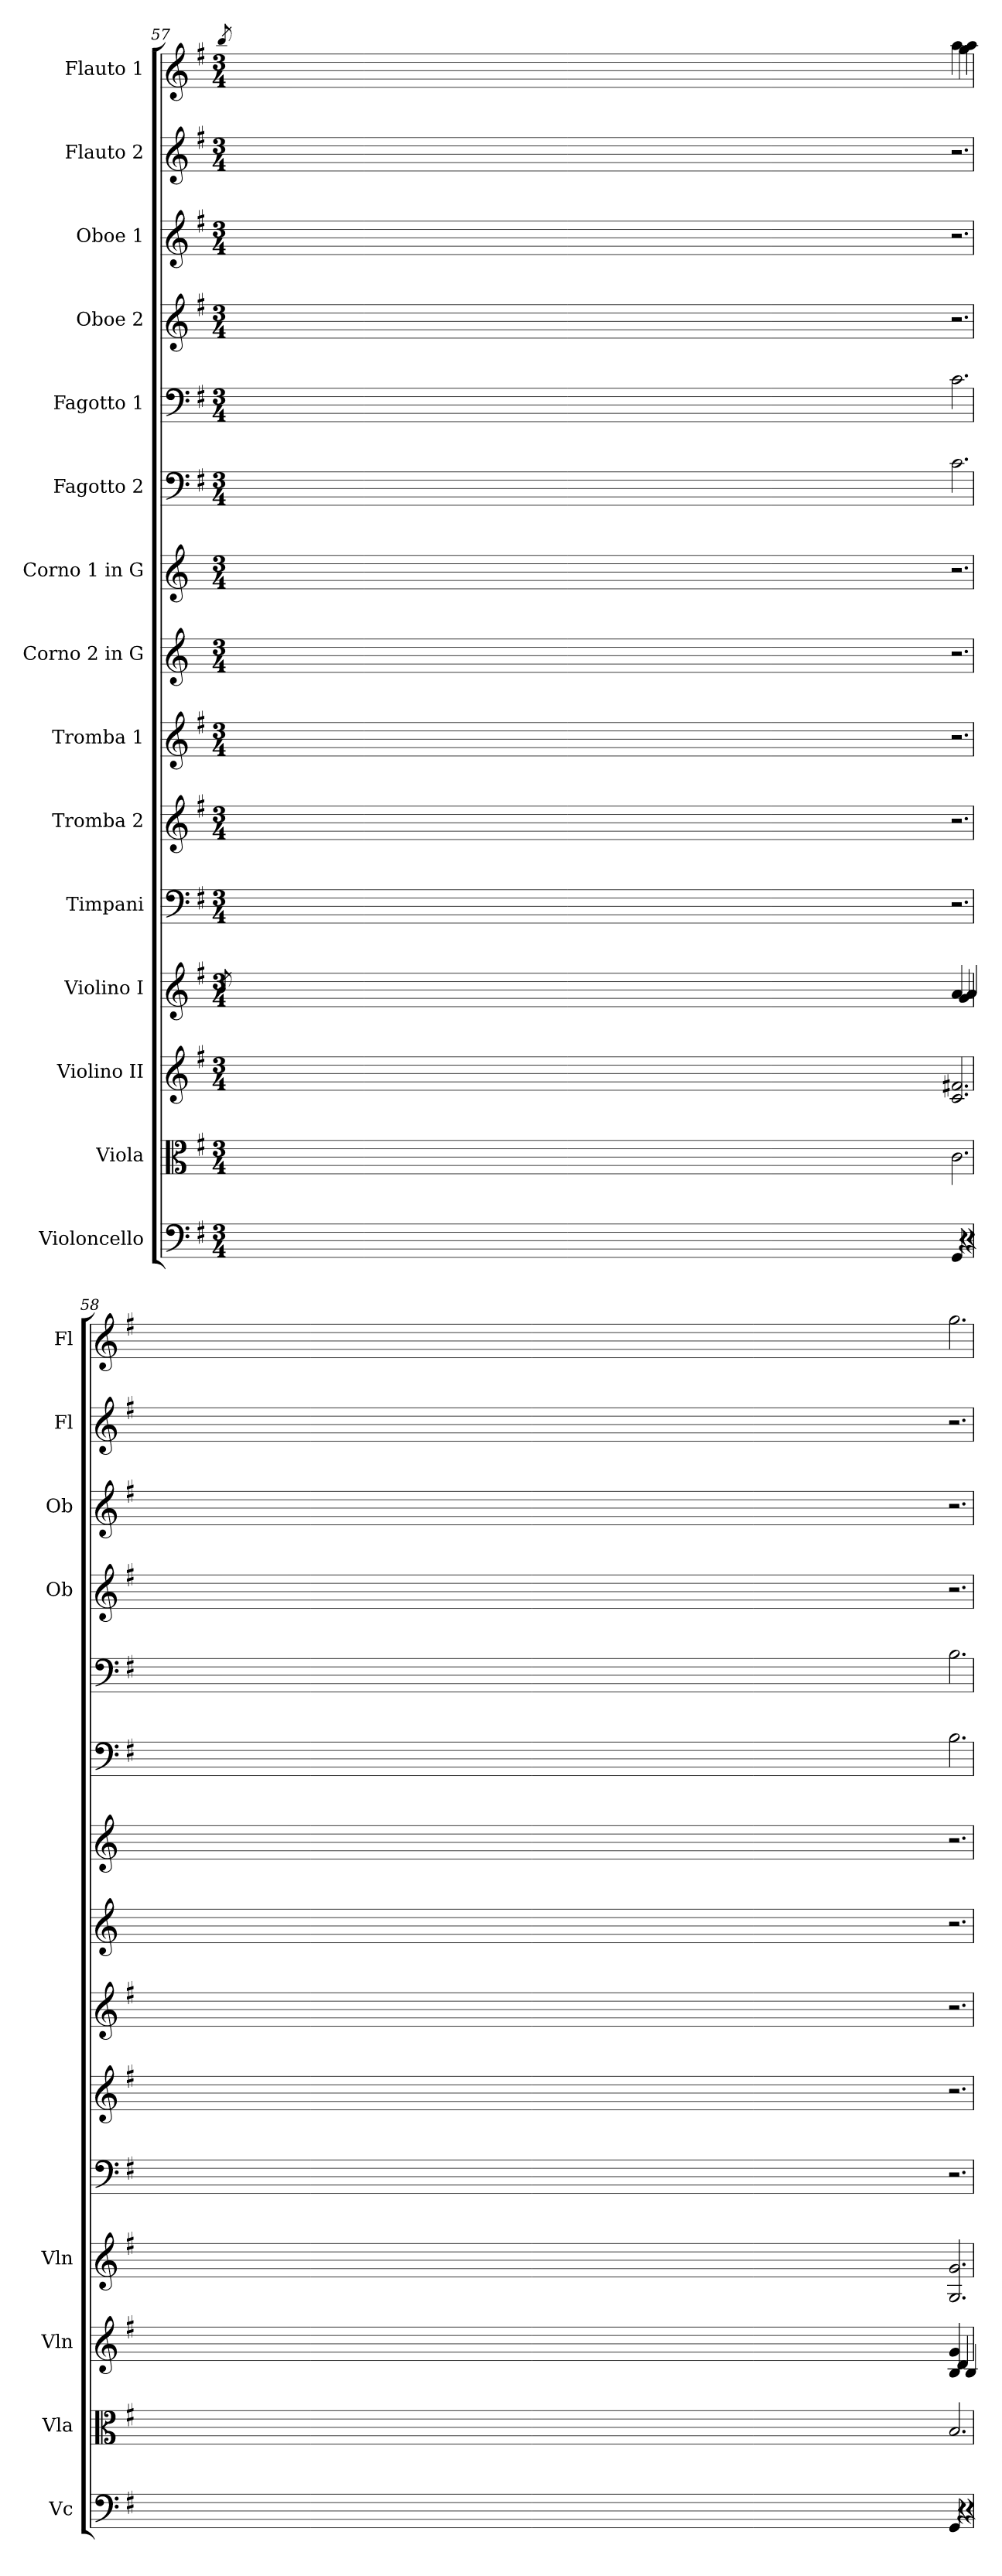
**kern	**kern	**kern	**kern	**kern	**kern	**kern	**kern	**kern	**kern	**kern	**kern	**kern	**kern	**kern
*part15	*part14	*part13	*part12	*part11	*part10	*part9	*part8	*part7	*part6	*part5	*part4	*part3	*part2	*part1
*staff15	*staff14	*staff13	*staff12	*staff11	*staff10	*staff9	*staff8	*staff7	*staff6	*staff5	*staff4	*staff3	*staff2	*staff1
*I"Violoncello	*I"Viola	*I"Violino II	*I"Violino I	*I"Timpani	*I"Tromba 2	*I"Tromba 1	*I"Corno 2 in G	*I"Corno 1 in G	*I"Fagotto 2	*I"Fagotto 1	*I"Oboe 2	*I"Oboe 1	*I"Flauto 2	*I"Flauto 1
*I'Vc	*I'Vla	*I'Vln	*I'Vln	*	*	*	*	*	*	*	*I'Ob	*I'Ob	*I'Fl	*I'Fl
*clefF4	*clefC3	*clefG2	*clefG2	*clefF4	*clefG2	*clefG2	*clefG2	*clefG2	*clefF4	*clefF4	*clefG2	*clefG2	*clefG2	*clefG2
*	*	*	*	*	*ITrd1c2	*ITrd1c2	*ITrd-4c-7	*ITrd-4c-7	*	*	*	*	*	*
*k[f#]	*k[f#]	*k[f#]	*k[f#]	*k[f#]	*k[b-]	*k[b-]	*k[f#]	*k[f#]	*k[f#]	*k[f#]	*k[f#]	*k[f#]	*k[f#]	*k[f#]
*G:	*G:	*G:	*G:	*G:	*F:	*F:	*G:	*G:	*G:	*G:	*G:	*G:	*G:	*G:
*M3/4	*M3/4	*M3/4	*M3/4	*M3/4	*M3/4	*M3/4	*M3/4	*M3/4	*M3/4	*M3/4	*M3/4	*M3/4	*M3/4	*M3/4
=57	=57	=57	=57	=57	=57	=57	=57	=57	=57	=57	=57	=57	=57	=57
.	.	.	8qb	.	.	.	.	.	.	.	.	.	.	8qbb
1ryy	1ryy	1ryy	1ryy	1ryy	1ryy	1ryy	1ryy	1ryy	1ryy	1ryy	1ryy	1ryy	1ryy	1ryy
1ryy	1ryy	1ryy	1ryy	1ryy	1ryy	1ryy	1ryy	1ryy	1ryy	1ryy	1ryy	1ryy	1ryy	1ryy
1ryy	1ryy	1ryy	1ryy	1ryy	1ryy	1ryy	1ryy	1ryy	1ryy	1ryy	1ryy	1ryy	1ryy	1ryy
1ryy	1ryy	1ryy	1ryy	1ryy	1ryy	1ryy	1ryy	1ryy	1ryy	1ryy	1ryy	1ryy	1ryy	1ryy
1ryy	1ryy	1ryy	1ryy	1ryy	1ryy	1ryy	1ryy	1ryy	1ryy	1ryy	1ryy	1ryy	1ryy	1ryy
1ryy	1ryy	1ryy	1ryy	1ryy	1ryy	1ryy	1ryy	1ryy	1ryy	1ryy	1ryy	1ryy	1ryy	1ryy
1ryy	1ryy	1ryy	1ryy	1ryy	1ryy	1ryy	1ryy	1ryy	1ryy	1ryy	1ryy	1ryy	1ryy	1ryy
1ryy	1ryy	1ryy	1ryy	1ryy	1ryy	1ryy	1ryy	1ryy	1ryy	1ryy	1ryy	1ryy	1ryy	1ryy
1ryy	1ryy	1ryy	1ryy	1ryy	1ryy	1ryy	1ryy	1ryy	1ryy	1ryy	1ryy	1ryy	1ryy	1ryy
1ryy	1ryy	1ryy	1ryy	1ryy	1ryy	1ryy	1ryy	1ryy	1ryy	1ryy	1ryy	1ryy	1ryy	1ryy
1ryy	1ryy	1ryy	1ryy	1ryy	1ryy	1ryy	1ryy	1ryy	1ryy	1ryy	1ryy	1ryy	1ryy	1ryy
1ryy	1ryy	1ryy	1ryy	1ryy	1ryy	1ryy	1ryy	1ryy	1ryy	1ryy	1ryy	1ryy	1ryy	1ryy
1ryy	1ryy	1ryy	1ryy	1ryy	1ryy	1ryy	1ryy	1ryy	1ryy	1ryy	1ryy	1ryy	1ryy	1ryy
1ryy	1ryy	1ryy	1ryy	1ryy	1ryy	1ryy	1ryy	1ryy	1ryy	1ryy	1ryy	1ryy	1ryy	1ryy
1ryy	1ryy	1ryy	1ryy	1ryy	1ryy	1ryy	1ryy	1ryy	1ryy	1ryy	1ryy	1ryy	1ryy	1ryy
1ryy	1ryy	1ryy	1ryy	1ryy	1ryy	1ryy	1ryy	1ryy	1ryy	1ryy	1ryy	1ryy	1ryy	1ryy
1ryy	1ryy	1ryy	1ryy	1ryy	1ryy	1ryy	1ryy	1ryy	1ryy	1ryy	1ryy	1ryy	1ryy	1ryy
1ryy	1ryy	1ryy	1ryy	1ryy	1ryy	1ryy	1ryy	1ryy	1ryy	1ryy	1ryy	1ryy	1ryy	1ryy
1ryy	1ryy	1ryy	1ryy	1ryy	1ryy	1ryy	1ryy	1ryy	1ryy	1ryy	1ryy	1ryy	1ryy	1ryy
1ryy	1ryy	1ryy	1ryy	1ryy	1ryy	1ryy	1ryy	1ryy	1ryy	1ryy	1ryy	1ryy	1ryy	1ryy
1ryy	1ryy	1ryy	1ryy	1ryy	1ryy	1ryy	1ryy	1ryy	1ryy	1ryy	1ryy	1ryy	1ryy	1ryy
1ryy	1ryy	1ryy	1ryy	1ryy	1ryy	1ryy	1ryy	1ryy	1ryy	1ryy	1ryy	1ryy	1ryy	1ryy
1ryy	1ryy	1ryy	1ryy	1ryy	1ryy	1ryy	1ryy	1ryy	1ryy	1ryy	1ryy	1ryy	1ryy	1ryy
1ryy	1ryy	1ryy	1ryy	1ryy	1ryy	1ryy	1ryy	1ryy	1ryy	1ryy	1ryy	1ryy	1ryy	1ryy
1ryy	1ryy	1ryy	1ryy	1ryy	1ryy	1ryy	1ryy	1ryy	1ryy	1ryy	1ryy	1ryy	1ryy	1ryy
1ryy	1ryy	1ryy	1ryy	1ryy	1ryy	1ryy	1ryy	1ryy	1ryy	1ryy	1ryy	1ryy	1ryy	1ryy
1ryy	1ryy	1ryy	1ryy	1ryy	1ryy	1ryy	1ryy	1ryy	1ryy	1ryy	1ryy	1ryy	1ryy	1ryy
1ryy	1ryy	1ryy	1ryy	1ryy	1ryy	1ryy	1ryy	1ryy	1ryy	1ryy	1ryy	1ryy	1ryy	1ryy
1ryy	1ryy	1ryy	1ryy	1ryy	1ryy	1ryy	1ryy	1ryy	1ryy	1ryy	1ryy	1ryy	1ryy	1ryy
1ryy	1ryy	1ryy	1ryy	1ryy	1ryy	1ryy	1ryy	1ryy	1ryy	1ryy	1ryy	1ryy	1ryy	1ryy
1ryy	1ryy	1ryy	1ryy	1ryy	1ryy	1ryy	1ryy	1ryy	1ryy	1ryy	1ryy	1ryy	1ryy	1ryy
1ryy	1ryy	1ryy	1ryy	1ryy	1ryy	1ryy	1ryy	1ryy	1ryy	1ryy	1ryy	1ryy	1ryy	1ryy
1ryy	1ryy	1ryy	1ryy	1ryy	1ryy	1ryy	1ryy	1ryy	1ryy	1ryy	1ryy	1ryy	1ryy	1ryy
1ryy	1ryy	1ryy	1ryy	1ryy	1ryy	1ryy	1ryy	1ryy	1ryy	1ryy	1ryy	1ryy	1ryy	1ryy
1ryy	1ryy	1ryy	1ryy	1ryy	1ryy	1ryy	1ryy	1ryy	1ryy	1ryy	1ryy	1ryy	1ryy	1ryy
1ryy	1ryy	1ryy	1ryy	1ryy	1ryy	1ryy	1ryy	1ryy	1ryy	1ryy	1ryy	1ryy	1ryy	1ryy
1ryy	1ryy	1ryy	1ryy	1ryy	1ryy	1ryy	1ryy	1ryy	1ryy	1ryy	1ryy	1ryy	1ryy	1ryy
1ryy	1ryy	1ryy	1ryy	1ryy	1ryy	1ryy	1ryy	1ryy	1ryy	1ryy	1ryy	1ryy	1ryy	1ryy
1ryy	1ryy	1ryy	1ryy	1ryy	1ryy	1ryy	1ryy	1ryy	1ryy	1ryy	1ryy	1ryy	1ryy	1ryy
1ryy	1ryy	1ryy	1ryy	1ryy	1ryy	1ryy	1ryy	1ryy	1ryy	1ryy	1ryy	1ryy	1ryy	1ryy
1ryy	1ryy	1ryy	1ryy	1ryy	1ryy	1ryy	1ryy	1ryy	1ryy	1ryy	1ryy	1ryy	1ryy	1ryy
1ryy	1ryy	1ryy	1ryy	1ryy	1ryy	1ryy	1ryy	1ryy	1ryy	1ryy	1ryy	1ryy	1ryy	1ryy
2ryy	2ryy	2ryy	2ryy	2ryy	2ryy	2ryy	2ryy	2ryy	2ryy	2ryy	2ryy	2ryy	2ryy	2ryy
4GG	2.c	2.c 2.f#X	4a	2.r	2.r	2.r	2.r	2.r	2.c	2.c	2.r	2.r	2.r	4aa
4r	.	.	4g	.	.	.	.	.	.	.	.	.	.	4gg
4r	.	.	4a	.	.	.	.	.	.	.	.	.	.	4aa
=58	=58	=58	=58	=58	=58	=58	=58	=58	=58	=58	=58	=58	=58	=58
1ryy	1ryy	1ryy	1ryy	1ryy	1ryy	1ryy	1ryy	1ryy	1ryy	1ryy	1ryy	1ryy	1ryy	1ryy
1ryy	1ryy	1ryy	1ryy	1ryy	1ryy	1ryy	1ryy	1ryy	1ryy	1ryy	1ryy	1ryy	1ryy	1ryy
1ryy	1ryy	1ryy	1ryy	1ryy	1ryy	1ryy	1ryy	1ryy	1ryy	1ryy	1ryy	1ryy	1ryy	1ryy
1ryy	1ryy	1ryy	1ryy	1ryy	1ryy	1ryy	1ryy	1ryy	1ryy	1ryy	1ryy	1ryy	1ryy	1ryy
1ryy	1ryy	1ryy	1ryy	1ryy	1ryy	1ryy	1ryy	1ryy	1ryy	1ryy	1ryy	1ryy	1ryy	1ryy
1ryy	1ryy	1ryy	1ryy	1ryy	1ryy	1ryy	1ryy	1ryy	1ryy	1ryy	1ryy	1ryy	1ryy	1ryy
1ryy	1ryy	1ryy	1ryy	1ryy	1ryy	1ryy	1ryy	1ryy	1ryy	1ryy	1ryy	1ryy	1ryy	1ryy
1ryy	1ryy	1ryy	1ryy	1ryy	1ryy	1ryy	1ryy	1ryy	1ryy	1ryy	1ryy	1ryy	1ryy	1ryy
1ryy	1ryy	1ryy	1ryy	1ryy	1ryy	1ryy	1ryy	1ryy	1ryy	1ryy	1ryy	1ryy	1ryy	1ryy
1ryy	1ryy	1ryy	1ryy	1ryy	1ryy	1ryy	1ryy	1ryy	1ryy	1ryy	1ryy	1ryy	1ryy	1ryy
1ryy	1ryy	1ryy	1ryy	1ryy	1ryy	1ryy	1ryy	1ryy	1ryy	1ryy	1ryy	1ryy	1ryy	1ryy
1ryy	1ryy	1ryy	1ryy	1ryy	1ryy	1ryy	1ryy	1ryy	1ryy	1ryy	1ryy	1ryy	1ryy	1ryy
1ryy	1ryy	1ryy	1ryy	1ryy	1ryy	1ryy	1ryy	1ryy	1ryy	1ryy	1ryy	1ryy	1ryy	1ryy
1ryy	1ryy	1ryy	1ryy	1ryy	1ryy	1ryy	1ryy	1ryy	1ryy	1ryy	1ryy	1ryy	1ryy	1ryy
1ryy	1ryy	1ryy	1ryy	1ryy	1ryy	1ryy	1ryy	1ryy	1ryy	1ryy	1ryy	1ryy	1ryy	1ryy
1ryy	1ryy	1ryy	1ryy	1ryy	1ryy	1ryy	1ryy	1ryy	1ryy	1ryy	1ryy	1ryy	1ryy	1ryy
1ryy	1ryy	1ryy	1ryy	1ryy	1ryy	1ryy	1ryy	1ryy	1ryy	1ryy	1ryy	1ryy	1ryy	1ryy
1ryy	1ryy	1ryy	1ryy	1ryy	1ryy	1ryy	1ryy	1ryy	1ryy	1ryy	1ryy	1ryy	1ryy	1ryy
1ryy	1ryy	1ryy	1ryy	1ryy	1ryy	1ryy	1ryy	1ryy	1ryy	1ryy	1ryy	1ryy	1ryy	1ryy
1ryy	1ryy	1ryy	1ryy	1ryy	1ryy	1ryy	1ryy	1ryy	1ryy	1ryy	1ryy	1ryy	1ryy	1ryy
1ryy	1ryy	1ryy	1ryy	1ryy	1ryy	1ryy	1ryy	1ryy	1ryy	1ryy	1ryy	1ryy	1ryy	1ryy
1ryy	1ryy	1ryy	1ryy	1ryy	1ryy	1ryy	1ryy	1ryy	1ryy	1ryy	1ryy	1ryy	1ryy	1ryy
1ryy	1ryy	1ryy	1ryy	1ryy	1ryy	1ryy	1ryy	1ryy	1ryy	1ryy	1ryy	1ryy	1ryy	1ryy
1ryy	1ryy	1ryy	1ryy	1ryy	1ryy	1ryy	1ryy	1ryy	1ryy	1ryy	1ryy	1ryy	1ryy	1ryy
1ryy	1ryy	1ryy	1ryy	1ryy	1ryy	1ryy	1ryy	1ryy	1ryy	1ryy	1ryy	1ryy	1ryy	1ryy
1ryy	1ryy	1ryy	1ryy	1ryy	1ryy	1ryy	1ryy	1ryy	1ryy	1ryy	1ryy	1ryy	1ryy	1ryy
1ryy	1ryy	1ryy	1ryy	1ryy	1ryy	1ryy	1ryy	1ryy	1ryy	1ryy	1ryy	1ryy	1ryy	1ryy
1ryy	1ryy	1ryy	1ryy	1ryy	1ryy	1ryy	1ryy	1ryy	1ryy	1ryy	1ryy	1ryy	1ryy	1ryy
1ryy	1ryy	1ryy	1ryy	1ryy	1ryy	1ryy	1ryy	1ryy	1ryy	1ryy	1ryy	1ryy	1ryy	1ryy
1ryy	1ryy	1ryy	1ryy	1ryy	1ryy	1ryy	1ryy	1ryy	1ryy	1ryy	1ryy	1ryy	1ryy	1ryy
1ryy	1ryy	1ryy	1ryy	1ryy	1ryy	1ryy	1ryy	1ryy	1ryy	1ryy	1ryy	1ryy	1ryy	1ryy
1ryy	1ryy	1ryy	1ryy	1ryy	1ryy	1ryy	1ryy	1ryy	1ryy	1ryy	1ryy	1ryy	1ryy	1ryy
1ryy	1ryy	1ryy	1ryy	1ryy	1ryy	1ryy	1ryy	1ryy	1ryy	1ryy	1ryy	1ryy	1ryy	1ryy
1ryy	1ryy	1ryy	1ryy	1ryy	1ryy	1ryy	1ryy	1ryy	1ryy	1ryy	1ryy	1ryy	1ryy	1ryy
1ryy	1ryy	1ryy	1ryy	1ryy	1ryy	1ryy	1ryy	1ryy	1ryy	1ryy	1ryy	1ryy	1ryy	1ryy
1ryy	1ryy	1ryy	1ryy	1ryy	1ryy	1ryy	1ryy	1ryy	1ryy	1ryy	1ryy	1ryy	1ryy	1ryy
1ryy	1ryy	1ryy	1ryy	1ryy	1ryy	1ryy	1ryy	1ryy	1ryy	1ryy	1ryy	1ryy	1ryy	1ryy
1ryy	1ryy	1ryy	1ryy	1ryy	1ryy	1ryy	1ryy	1ryy	1ryy	1ryy	1ryy	1ryy	1ryy	1ryy
1ryy	1ryy	1ryy	1ryy	1ryy	1ryy	1ryy	1ryy	1ryy	1ryy	1ryy	1ryy	1ryy	1ryy	1ryy
1ryy	1ryy	1ryy	1ryy	1ryy	1ryy	1ryy	1ryy	1ryy	1ryy	1ryy	1ryy	1ryy	1ryy	1ryy
1ryy	1ryy	1ryy	1ryy	1ryy	1ryy	1ryy	1ryy	1ryy	1ryy	1ryy	1ryy	1ryy	1ryy	1ryy
1ryy	1ryy	1ryy	1ryy	1ryy	1ryy	1ryy	1ryy	1ryy	1ryy	1ryy	1ryy	1ryy	1ryy	1ryy
1ryy	1ryy	1ryy	1ryy	1ryy	1ryy	1ryy	1ryy	1ryy	1ryy	1ryy	1ryy	1ryy	1ryy	1ryy
4ryy	4ryy	4ryy	4ryy	4ryy	4ryy	4ryy	4ryy	4ryy	4ryy	4ryy	4ryy	4ryy	4ryy	4ryy
4GG	2.B	4B 4g	2.G 2.g	2.r	2.r	2.r	2.r	2.r	2.B	2.B	2.r	2.r	2.r	2.gg
4r	.	4d	.	.	.	.	.	.	.	.	.	.	.	.
4r	.	4B	.	.	.	.	.	.	.	.	.	.	.	.
=	=	=	=	=	=	=	=	=	=	=	=	=	=	=
*-	*-	*-	*-	*-	*-	*-	*-	*-	*-	*-	*-	*-	*-	*-
